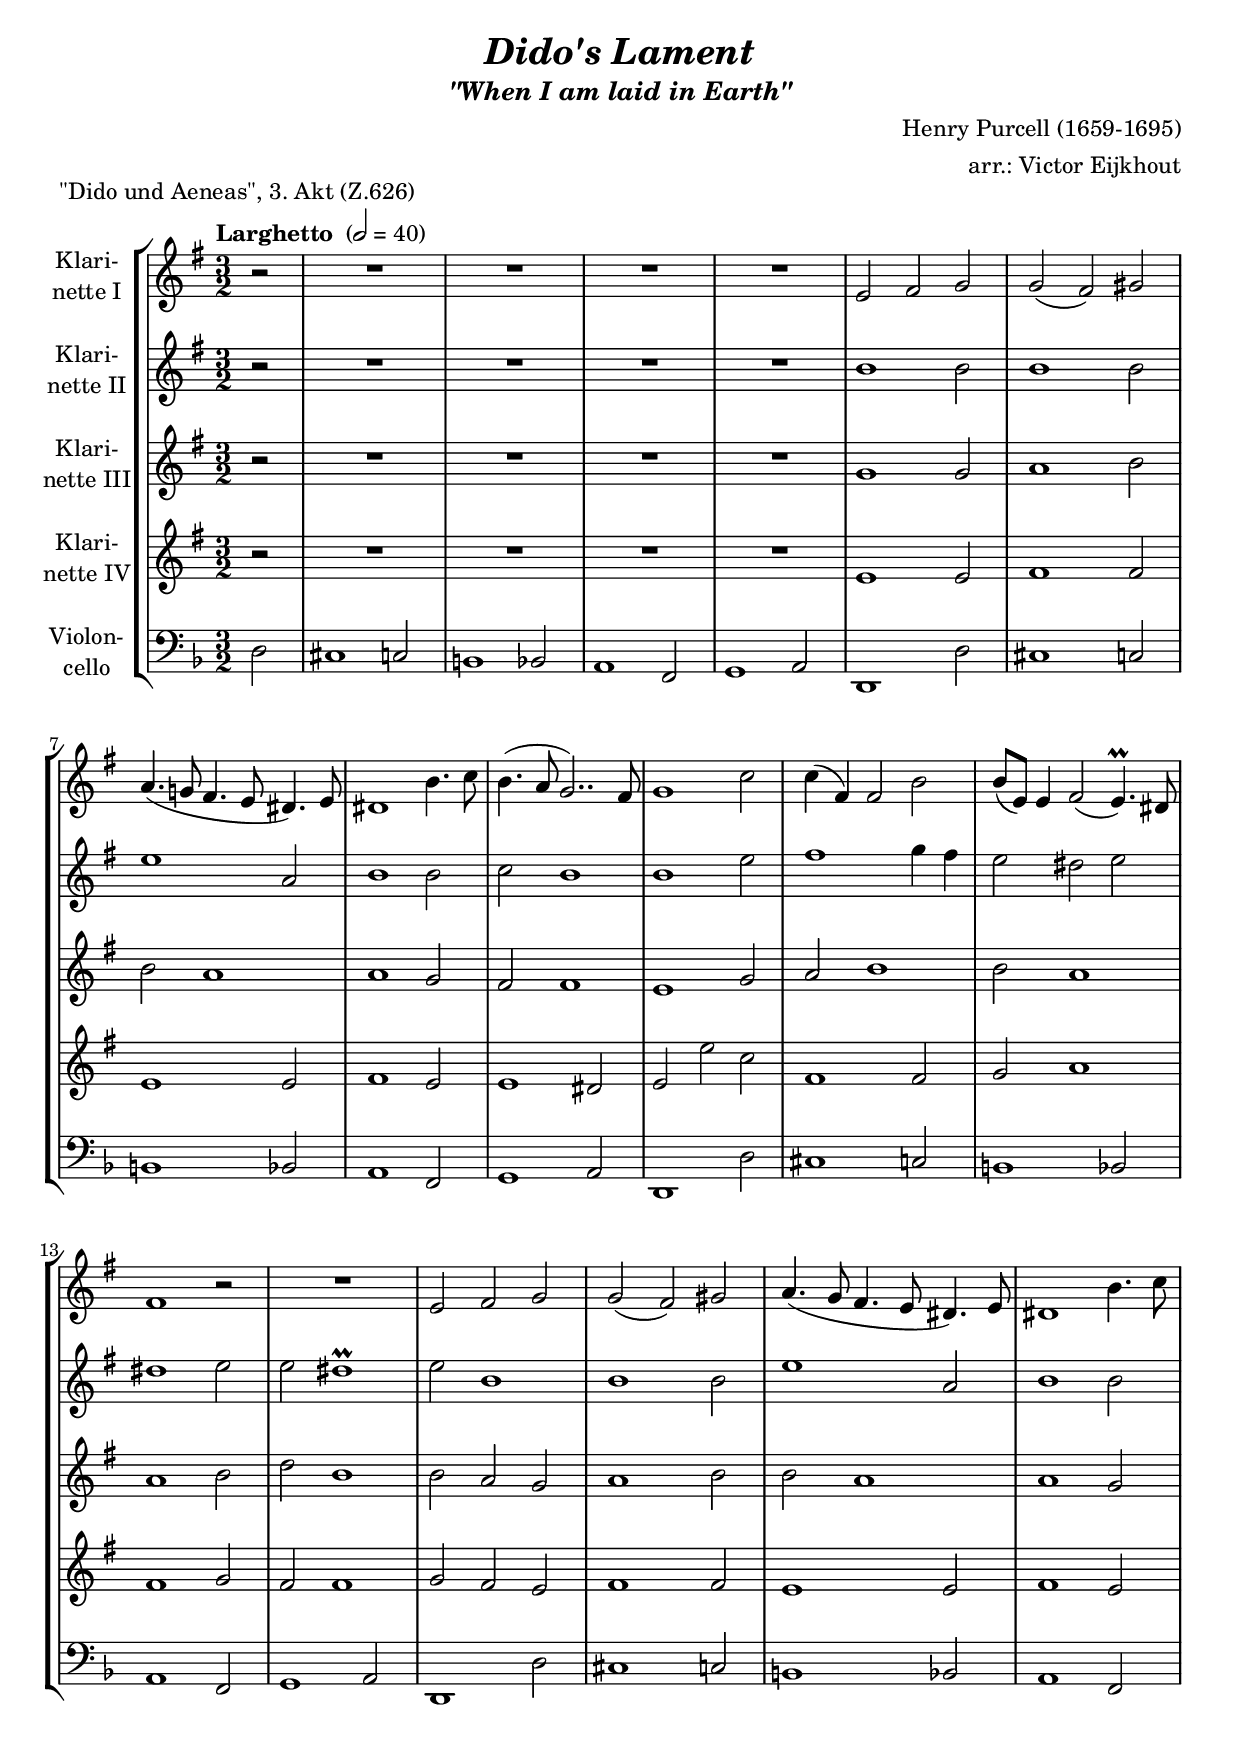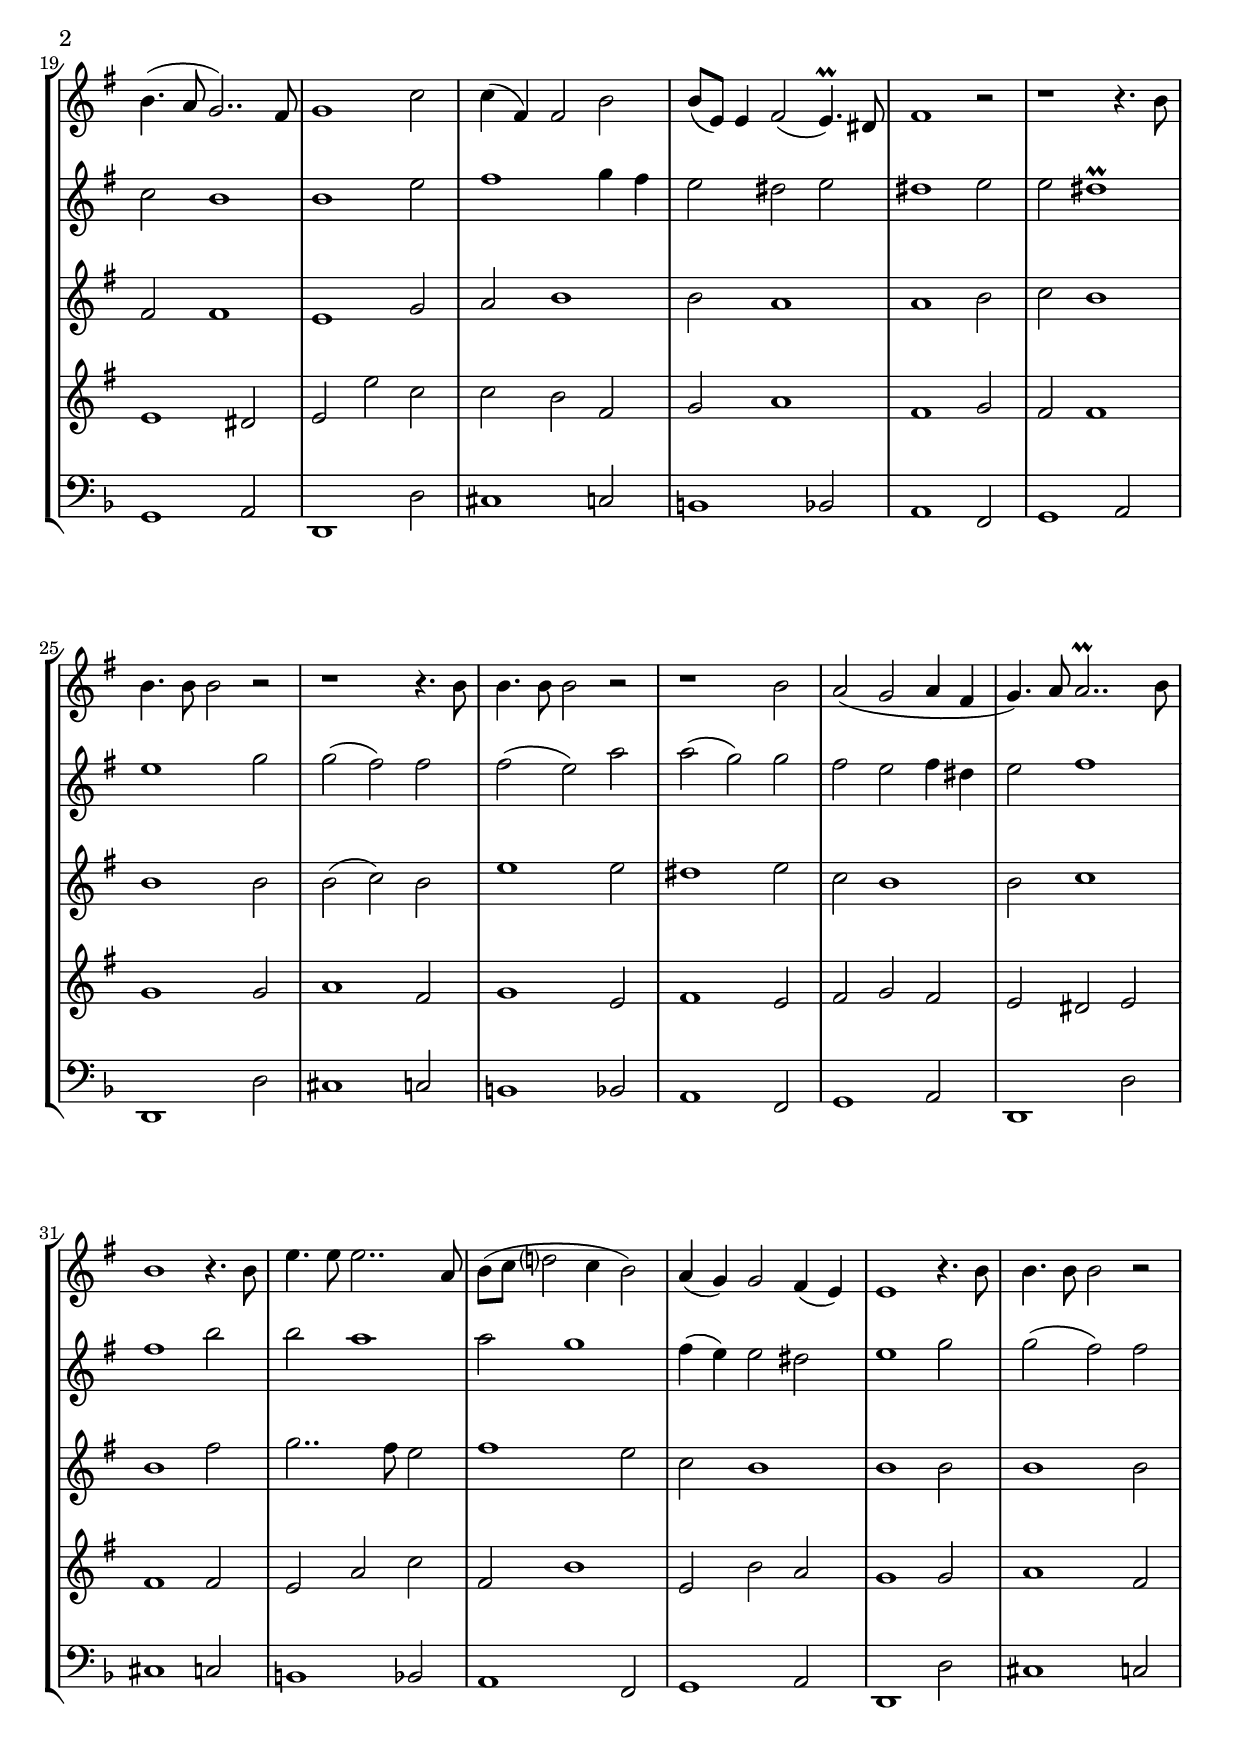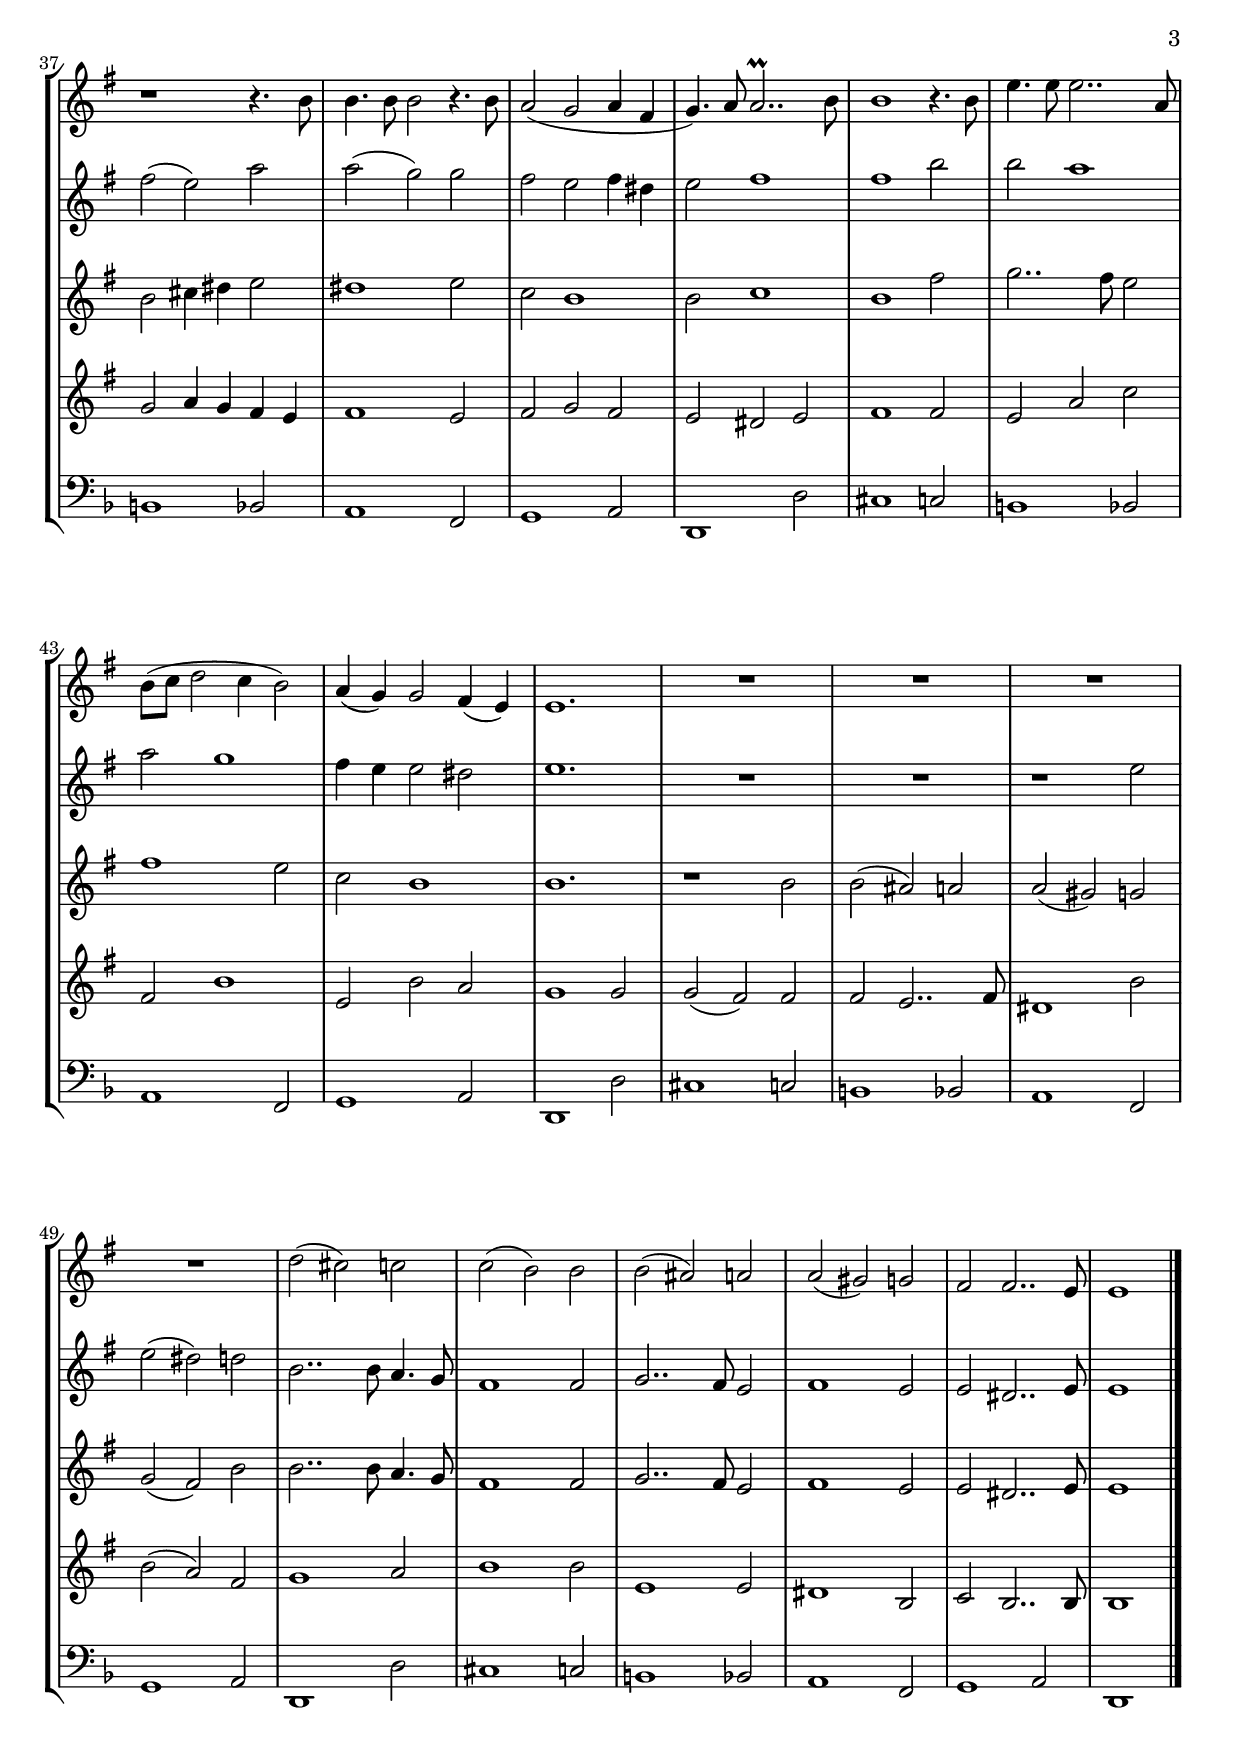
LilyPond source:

\version "2.18.2"
\include "deutsch.ly"
  
#(set-global-staff-size 20)

\header {
  title     = \markup \bold \italic "Dido's Lament"
  subtitle  = \markup \italic "\"When I am laid in Earth\""
  composer  = "Henry Purcell (1659-1695)"
  arranger  = "arr.: Victor Eijkhout"
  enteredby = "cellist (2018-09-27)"
  piece     = "\"Dido und Aeneas\", 3. Akt (Z.626)"
}

voiceconsts = {
  \key g \minor
  \time 3/2
  \clef "treble"
%  \numericTimeSignature
  \compressFullBarRests
  % Set default beaming for all staves
% \set Timing.beamExceptions = #'()
% \set Timing.baseMoment     = #(ly:make-moment 1 4)
% \set Timing.beatStructure  = #'(1 1 1)
  \tempo "Larghetto " 2=40
}

micl = "clarinet"
mifl = "flute"
miob = "oboe"
mifh = "french horn"
misx = "tenor sax"
mist = "string ensemble 1"
miba = "cello"

va = \relative c'' {
  \voiceconsts

  \partial 2 r2
  R2*12
  g2 a b
  b( a) h

  c4.( b!8 a4. g8 fis4.) g8
  fis1 d'4. es8
  d4.( c8 b2..) a8
  b1 es2
  es4( a,) a2 d
  d8( g,) g4 a2( g4.)\prall fis8

  a1 r2
  R2*3
  g2 a b
  b( a) h
  c4.( b8 a4. g8 fis4.) g8
  fis1 d'4. es8
  d4.( c8 b2..) a8

  b1 es2
  es4( a,) a2 d
  d8( g,) g4 a2( g4.)\prall fis8
  a1 r2
  r1 r4. d8
  d4. d8 d2 r

  r1 r4. d8
  d4. d8 d2 r
  r1 d2
  c( b c4 a
  b4.) c8 c2..\prall d8
  d1 r4. d8

  g4. g8 g2.. c,8
  d( es f?2 es4 d2)
  c4( b) b2 a4( g)
  g1 r4. d'8
  d4. d8 d2 r
  r1 r4. d8

  d4. d8 d2 r4. d8
  c2( b c4 a
  b4.) c8 c2..\prall d8
  d1 r4. d8
  g4. g8 g2.. c,8
  d( es f2 es4 d2)

  c4( b) b2 a4( g)
  g1.
  R2*12
  f'2( e) es
  es( d) d
  d( cis) c
  c( h) b
  a a2.. g8
  g1 \bar "|."
}

vb = \relative c'' {
  \voiceconsts

  \partial 2 r2
  R2*12
  d1 d2
  d1 d2

  g1 c,2
  d1 d2
  es d1
  d g2 a1 b4 a
  g2 fis g

  fis1 g2
  g fis1\prall
  g2 d1
  d d2
  g1 c,2
  d1 d2
  es d1

  d g2
  a1 b4 a
  g2 fis g
  fis1 g2
  g fis1\prall
  g b2

  b( a) a
  a( g) c
  c( b) b
  a g a4 fis
  g2 a1
  a d2

  d c1
  c2 b1
  a4( g) g2 fis
  g1 b2
  b( a) a
  a( g) c

  c( b) b
  a g a4 fis
  g2 a1
  a d2
  d c1
  c2 b1

  a4 g g2 fis
  g1.
  R2*6
  r1 g2
  g( fis) f

  d2.. d8 c4. b8
  a1 a2
  b2.. a8 g2
  a1 g2
  g fis2.. g8
  g1 \bar "|."
}

vc = \relative c'' {
  \voiceconsts

  \partial 2 r2
  R2*12
  b1 b2
  c1 d2

  d c1
  c b2
  a a1
  g b2
  c d1
  d2 c1

  c d2
  f d1
  d2 c b
  c1 d2
  d c1
  c b2
  a a1

  g b2
  c d1
  d2 c1
  c d2
  es d1
  d d2

  d( es) d
  g1 g2
  fis1 g2
  es d1
  d2 es1
  d a'2

  b2.. a8 g2
  a1 g2
  es d1
  d d2
  d1 d2
  d e4 fis g2

  fis1 g2
  es d1
  d2 es1
  d a'2
  b2.. a8 g2
  a1 g2

  es d1
  d1.
  r1 d2
  d( cis) c
  c( h) b
  b( a) d

  d2.. d8 c4. b8
  a1 a2
  b2.. a8 g2
  a1 g2
  g fis2.. g8
  g1 \bar "|."
}

vd = \relative c'' {
  \voiceconsts

  \partial 2 r2
  R2*12
  g1 g2
  a1 a2

  g1 g2
  a1 g2
  g1 fis2
  g g' es
  a,1 a2
  b c1

  a b2
  a a1
  b2 a g
  a1 a2
  g1 g2
  a1 g2
  g1 fis2

  g g' es
  es d a
  b c1
  a b2
  a a1
  b b2

  c1 a2
  b1 g2
  a1 g2
  a b a
  g fis g
  a1 a2

  g c es
  a, d1
  g,2 d' c
  b1 b2
  c1 a2
  b c4 b a g

  a1 g2
  a b a
  g fis g
  a1 a2
  g c es
  a, d1

  g,2 d' c
  b1 b2
  b( a) a
  a g2.. a8
  fis1 d'2
  d( c) a

  b1 c2
  d1 d2
  g,1 g2
  fis1 d2
  es d2.. d8
  d1 \bar "|."
}

ve = \relative c' {
  \voiceconsts
  \clef "bass"

  \partial 2 g2
  \repeat unfold 10 {
    fis1 f2
    e1 es2
    d1 b2
    c1 d2
    g,1 g'2
  }
  fis1 f2
  e1 es2
  d1 b2
  c1 d2
  g,1 \bar "|."
}


music = \new StaffGroup <<
      \new Staff {
	\set Staff.midiInstrument = \micl
	\set Staff.instrumentName = \markup \center-column { "Klari-" "nette I" }
	\transpose g e { \va }
      }

      \new Staff {
	\set Staff.midiInstrument = \micl
	\set Staff.instrumentName = \markup \center-column { "Klari-" "nette II" }
	\transpose g e { \vb }
      }

      \new Staff {
	\set Staff.midiInstrument = \micl
	\set Staff.instrumentName = \markup \center-column { "Klari-" "nette III" }
	\transpose g e { \vc }
      }

      \new Staff {
	\set Staff.midiInstrument = \micl
	\set Staff.instrumentName = \markup \center-column { "Klari-" "nette IV" }
	\transpose g e { \vd }
      }

      \new Staff {
	\set Staff.midiInstrument = \miba
	\set Staff.instrumentName = \markup \center-column { "Violon-" "cello" }
	\transpose g d { \ve }
      }
>>

\book {
  \score {
    \music
    \layout {}
  }

  \score {
    \unfoldRepeats \music

    \midi {
      \context {
        \Score
      }
    }
  }
}
